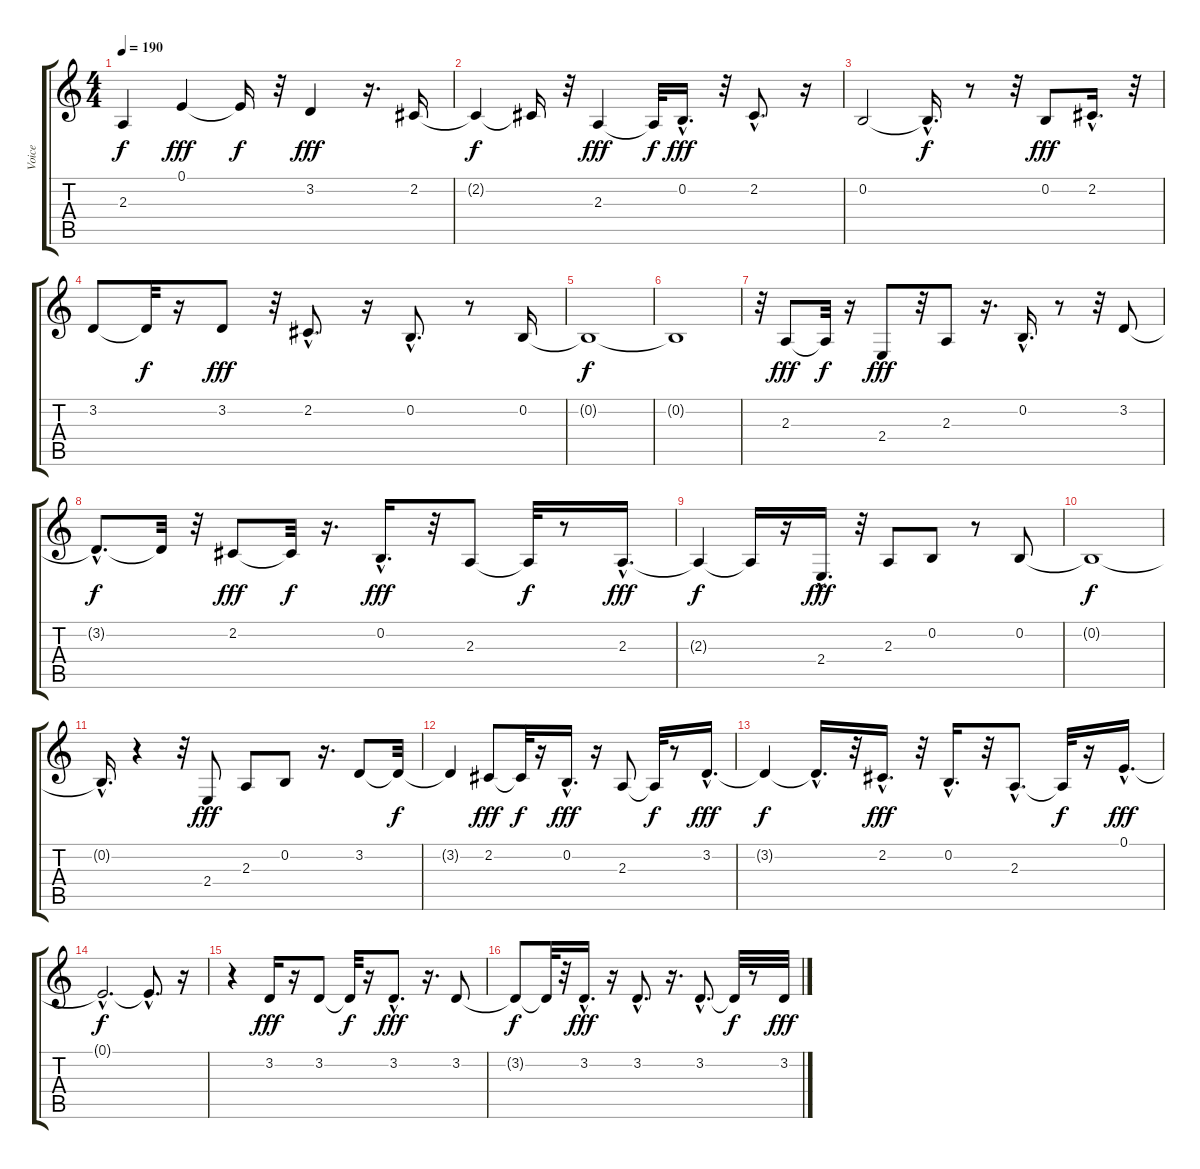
\track ("Voice" "Voice") {instrument synthbrass1}
\staff {score tabs}
\tuning (E4 B3 G3 D3 A2 E2) {hide}
\ts (4 4)
\tempo 190
\clef g2
\ks c
2.3{t}.4{dy f} 0.1.4{dy fff} 0.1{t}.16{dy f} r.32 3.2.4{dy fff} r.16{d} 2.2.16 |
2.2{t}.4{dy f} 2.2{t}.16 r.32 2.3.4{dy fff} 2.3{t}.32{dy f} 0.2{hac}.16{d dy fff} r.32 2.2{hac}.8{d} r.16 |
0.2.2 0.2{hac t}.16{d dy f} r.8 r.32 0.2.8{dy fff} 2.2{hac}.16{d} r.32 |
3.2.8 3.2{t}.32{dy f} r.16 3.2.8{dy fff} r.32 2.2{hac}.8{d} r.16 0.2{hac}.8{d} r.8 0.2.16 |
0.2{t}.1{dy f} |
0.2{t}.1 |
r.32 2.3.8{dy fff} 2.3{t}.32{dy f} r.16 2.4.8{dy fff} r.32 2.3.8 r.16{d} 0.2{hac}.16{d} r.8 r.32 3.2.8 |
3.2{hac t}.8{d dy f} 3.2{t}.32 r.32 2.2.8{dy fff} 2.2{t}.32{dy f} r.16{d} 0.2{hac}.16{d dy fff} r.32 2.3.8 2.3{t}.32{dy f} r.8 2.3{hac}.16{d dy fff} |
2.3{t}.4{dy f} 2.3{t}.16 r.16 2.4{hac}.16{d dy fff} r.32 2.3.8 0.2.8 r.8 0.2.8 |
0.2{t}.1{dy f} |
0.2{hac t}.16{d} r.4 r.32 2.4.8{dy fff} 2.3.8 0.2.8 r.16{d} 3.2.8 3.2{t}.32{dy f} |
3.2{t}.4 2.2.8{dy fff} 2.2{t}.32{dy f} r.16 0.2{hac}.16{d dy fff} r.16 2.3.8 2.3{t}.32{dy f} r.8 3.2{hac}.16{d dy fff} |
3.2{t}.4{dy f} 3.2{hac t}.16{d} r.32 2.2{hac}.16{d dy fff} r.32 0.2{hac}.16{d} r.32 2.3{hac}.8{d} 2.3{t}.32{dy f} r.16 0.1{hac}.16{d dy fff} |
0.1{hac t}.2{d dy f} 0.1{hac t}.8{d} r.16 |
r.4 3.2.16{dy fff} r.16 3.2.8 3.2{t}.32{dy f} r.16 3.2{hac}.8{d dy fff} r.16{d} 3.2.8 |
3.2{t}.8{dy f} 3.2{t}.32 r.32 3.2{hac}.16{d dy fff} r.16 3.2{hac}.8{d} r.16{d} 3.2{hac}.8{d} 3.2{t}.32{dy f} r.8 3.2.32{dy fff}
